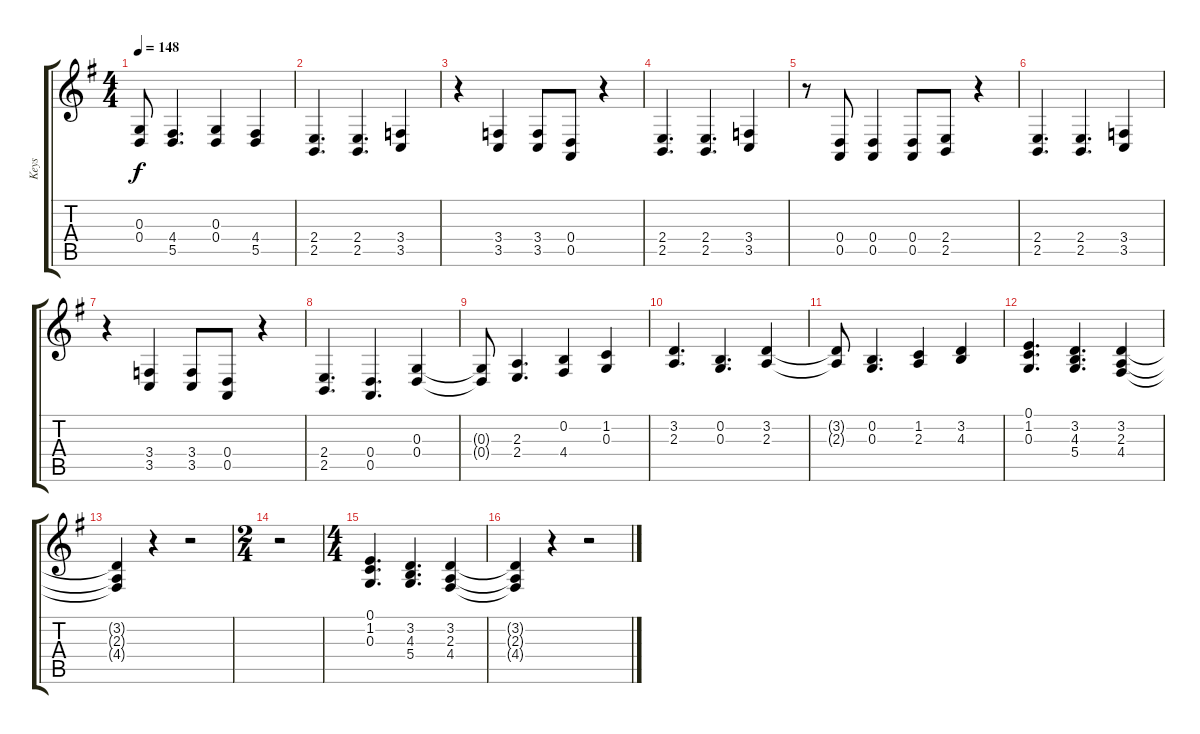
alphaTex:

\track ("Keys" "Keys") {instrument churchorgan}
\staff {score tabs}
\tuning (E4 B3 G3 D3 A2 E2) {hide}
\ts (4 4)
\tempo 148
\clef g2
\ks eminor
(0.3{t} 0.4{t}).8{dy f} (4.4 5.5).4{d} (0.3 0.4).4 (4.4 5.5).4 |
(2.4 2.5).4{d} (2.4 2.5).4{d} (3.4 3.5).4 |
r.4 (3.4 3.5).4 (3.4 3.5).8 (0.4 0.5).8 r.4 |
(2.4 2.5).4{d} (2.4 2.5).4{d} (3.4 3.5).4 |
r.8 (0.4 0.5).8 (0.4 0.5).4 (0.4 0.5).8 (2.4 2.5).8 r.4 |
(2.4 2.5).4{d} (2.4 2.5).4{d} (3.4 3.5).4 |
r.4 (3.4 3.5).4 (3.4 3.5).8 (0.4 0.5).8 r.4 |
(2.4 2.5).4{d} (0.4 0.5).4{d} (0.3 0.4).4 |
(0.3{t} 0.4{t}).8 (2.3 2.4).4{d} (0.2 4.4).4 (1.2 0.3).4 |
(3.2 2.3).4{d} (0.2 0.3).4{d} (3.2 2.3).4 |
(3.2{t} 2.3{t}).8 (0.2 0.3).4{d} (1.2 2.3).4 (3.2 4.3).4 |
(0.1 1.2 0.3).4{d} (3.2 4.3 5.4).4{d} (3.2 2.3 4.4).4 |
(3.2{t} 2.3{t} 4.4{t}).4 r.4 r.2 |
\ts (2 4)
r.2 |
\ts (4 4)
(0.1 1.2 0.3).4{d} (3.2 4.3 5.4).4{d} (3.2 2.3 4.4).4 |
(3.2{t} 2.3{t} 4.4{t}).4 r.4 r.2
